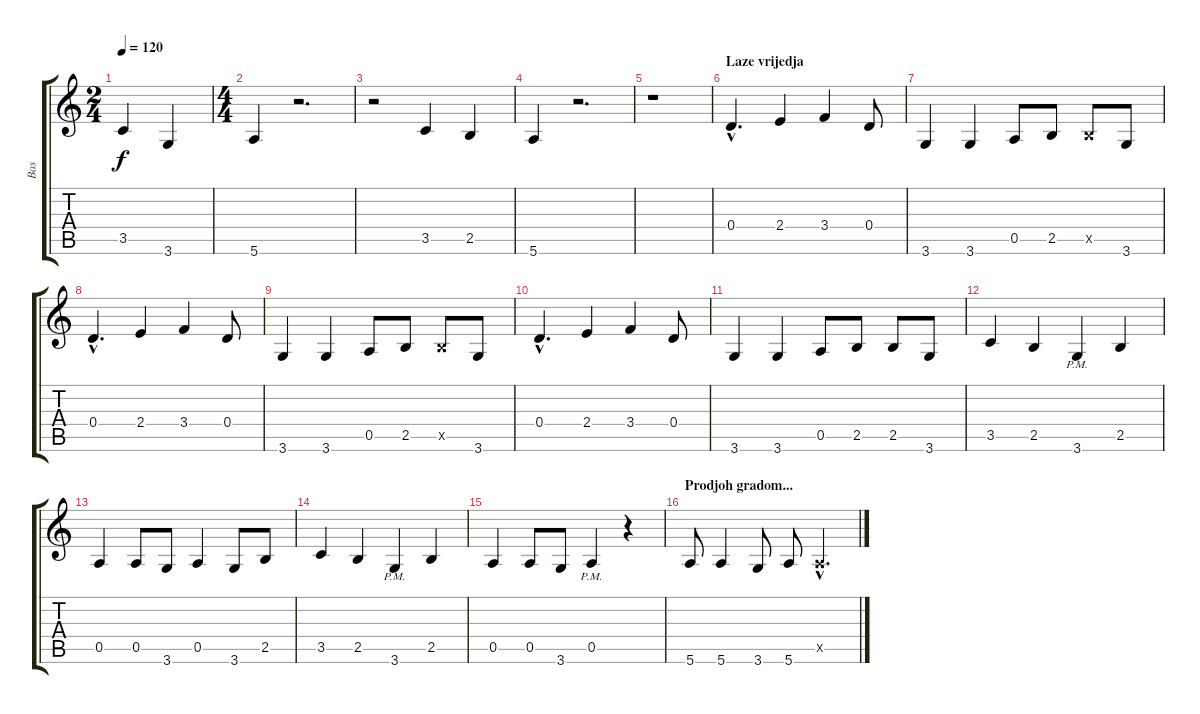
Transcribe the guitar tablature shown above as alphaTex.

\track ("Bas" "Bas") {instrument fretlessbass}
\staff {score tabs}
\tuning (E4 B3 G3 D3 A2 E2) {hide}
\ts (2 4)
\tempo 120
\clef g2
\ks c
3.5.4{dy f} 3.6.4 |
\ts (4 4)
5.6.4 r.2{d} |
r.2 3.5.4 2.5.4 |
5.6.4 r.2{d} |
r.1 |
\section ("" "Laze vrijedja")
0.4{hac}.4{d} 2.4.4 3.4.4 0.4.8 |
3.6.4 3.6.4 0.5.8 2.5.8 2.5{x}.8 3.6.8 |
0.4{hac}.4{d} 2.4.4 3.4.4 0.4.8 |
3.6.4 3.6.4 0.5.8 2.5.8 2.5{x}.8 3.6.8 |
0.4{hac}.4{d} 2.4.4 3.4.4 0.4.8 |
3.6.4 3.6.4 0.5.8 2.5.8 2.5.8 3.6.8 |
3.5.4 2.5.4 3.6{pm}.4 2.5.4 |
0.5.4 0.5.8 3.6.8 0.5.4 3.6.8 2.5.8 |
3.5.4 2.5.4 3.6{pm}.4 2.5.4 |
0.5.4 0.5.8 3.6.8 0.5{pm}.4 r.4 |
\section ("" "Prodjoh gradom...")
5.6.8 5.6.4 3.6.8 5.6.8 0.5{hac x}.4{d}
